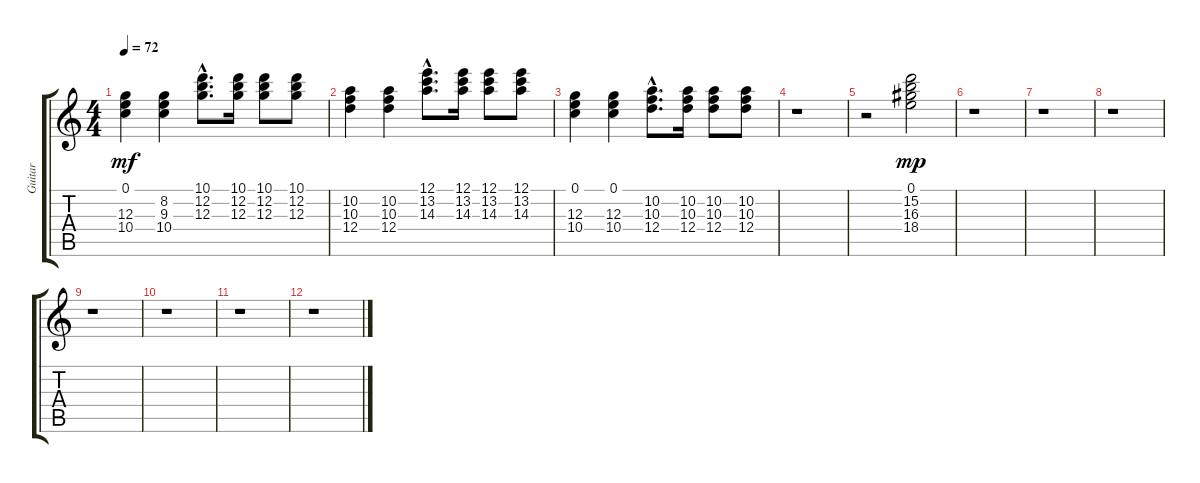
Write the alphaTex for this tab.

\track ("Guitar" "Guitar") {instrument acousticguitarsteel}
\staff {score tabs}
\tuning (E4 B3 G3 D3 A2 E2) {hide}
\ts (4 4)
\tempo 72
\clef g2
\ks c
(0.1 12.3 10.4).4{dy mf} (8.2 9.3 10.4).4 (10.1{hac} 12.2{hac} 12.3{hac}).8{d} (10.1 12.2 12.3).16 (10.1 12.2 12.3).8 (10.1 12.2 12.3).8 |
(10.2 10.3 12.4).4 (10.2 10.3 12.4).4 (12.1{hac} 13.2{hac} 14.3{hac}).8{d} (12.1 13.2 14.3).16 (12.1 13.2 14.3).8 (12.1 13.2 14.3).8 |
(0.1 12.3 10.4).4 (0.1 12.3 10.4).4 (10.2{hac} 10.3{hac} 12.4{hac}).8{d} (10.2 10.3 12.4).16 (10.2 10.3 12.4).8 (10.2 10.3 12.4).8 |
r.1 |
r.2 (0.1 15.2 16.3 18.4).2{dy mp} |
r.1 |
r.1 |
r.1 |
r.1 |
r.1 |
r.1 |
r.1
